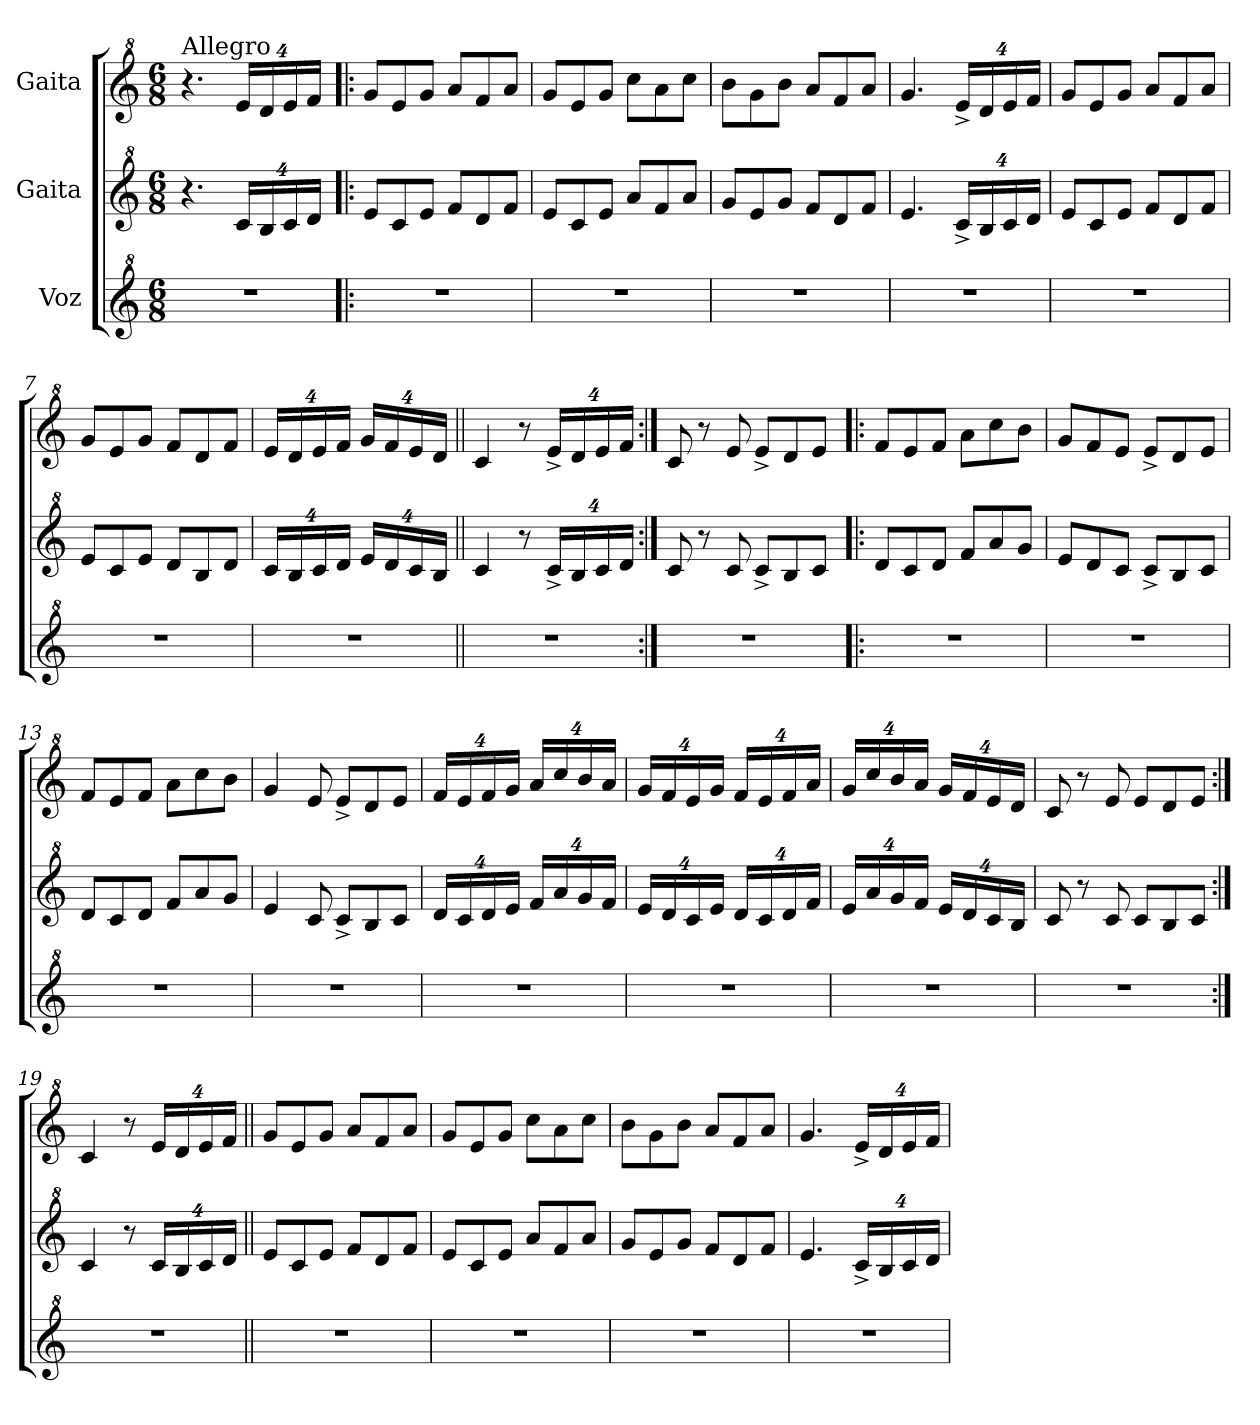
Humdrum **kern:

**kern	**kern	**kern
*part3	*part2	*part1
*staff3	*staff2	*staff1
*I"Voz	*I"Gaita	*I"Gaita
*clefG^2	*clefG^2	*clefG^2
*k[]	*k[]	*k[]
*C:	*C:	*C:
*M6/8	*M6/8	*M6/8
=1	=1	=1
!	!	!LO:TX:a:t=Allegro
2.r	4.r	4.r
*	*Xbrackettup	*Xbrackettup
.	32%3cc/L	32%3ee/L
.	32%3b/	32%3dd/
.	32%3cc/	32%3ee/
.	32%3dd/J	32%3ff/J
=2!|:	=2!|:	=2!|:
2.r	8ee/L	8gg/L
.	8cc/	8ee/
.	8ee/J	8gg/J
.	8ff/L	8aa/L
.	8dd/	8ff/
.	8ff/J	8aa/J
=3	=3	=3
2.r	8ee/L	8gg/L
.	8cc/	8ee/
.	8ee/J	8gg/J
.	8aa/L	8ccc\L
.	8ff/	8aa\
.	8aa/J	8ccc\J
=4	=4	=4
2.r	8gg/L	8bb\L
.	8ee/	8gg\
.	8gg/J	8bb\J
.	8ff/L	8aa/L
.	8dd/	8ff/
.	8ff/J	8aa/J
=5	=5	=5
2.r	4.ee/	4.gg/
.	32%3cc^/L	32%3ee^/L
.	32%3b/	32%3dd/
.	32%3cc/	32%3ee/
.	32%3dd/J	32%3ff/J
=6	=6	=6
2.r	8ee/L	8gg/L
.	8cc/	8ee/
.	8ee/J	8gg/J
.	8ff/L	8aa/L
.	8dd/	8ff/
.	8ff/J	8aa/J
!!LO:LB:g=z
=7	=7	=7
2.r	8ee/L	8gg/L
.	8cc/	8ee/
.	8ee/J	8gg/J
.	8dd/L	8ff/L
.	8b/	8dd/
.	8dd/J	8ff/J
=8	=8	=8
2.r	32%3cc/L	32%3ee/L
.	32%3b/	32%3dd/
.	32%3cc/	32%3ee/
.	32%3dd/J	32%3ff/J
.	32%3ee/L	32%3gg/L
.	32%3dd/	32%3ff/
.	32%3cc/	32%3ee/
.	32%3b/J	32%3dd/J
=9||	=9||	=9||
2.r	4cc/	4cc/
.	8r	8r
.	32%3cc^/L	32%3ee^/L
.	32%3b/	32%3dd/
.	32%3cc/	32%3ee/
.	32%3dd/J	32%3ff/J
=10:|!	=10:|!	=10:|!
2.r	8cc/	8cc/
.	8r	8r
.	8cc/	8ee/
.	8cc^/L	8ee^/L
.	8b/	8dd/
.	8cc/J	8ee/J
=11!|:	=11!|:	=11!|:
2.r	8dd/L	8ff/L
.	8cc/	8ee/
.	8dd/J	8ff/J
.	8ff/L	8aa\L
.	8aa/	8ccc\
.	8gg/J	8bb\J
=12	=12	=12
2.r	8ee/L	8gg/L
.	8dd/	8ff/
.	8cc/J	8ee/J
.	8cc^/L	8ee^/L
.	8b/	8dd/
.	8cc/J	8ee/J
!!LO:LB:g=z
=13	=13	=13
2.r	8dd/L	8ff/L
.	8cc/	8ee/
.	8dd/J	8ff/J
.	8ff/L	8aa\L
.	8aa/	8ccc\
.	8gg/J	8bb\J
=14	=14	=14
2.r	4ee/	4gg/
.	8cc/	8ee/
.	8cc^/L	8ee^/L
.	8b/	8dd/
.	8cc/J	8ee/J
=15	=15	=15
2.r	32%3dd/L	32%3ff/L
.	32%3cc/	32%3ee/
.	32%3dd/	32%3ff/
.	32%3ee/J	32%3gg/J
.	32%3ff/L	32%3aa/L
.	32%3aa/	32%3ccc/
.	32%3gg/	32%3bb/
.	32%3ff/J	32%3aa/J
=16	=16	=16
2.r	32%3ee/L	32%3gg/L
.	32%3dd/	32%3ff/
.	32%3cc/	32%3ee/
.	32%3ee/J	32%3gg/J
.	32%3dd/L	32%3ff/L
.	32%3cc/	32%3ee/
.	32%3dd/	32%3ff/
.	32%3ff/J	32%3aa/J
=17	=17	=17
2.r	32%3ee/L	32%3gg/L
.	32%3aa/	32%3ccc/
.	32%3gg/	32%3bb/
.	32%3ff/J	32%3aa/J
.	32%3ee/L	32%3gg/L
.	32%3dd/	32%3ff/
.	32%3cc/	32%3ee/
.	32%3b/J	32%3dd/J
!!LO:PB:g=z
=18	=18	=18
2.r	8cc/	8cc/
.	8r	8r
.	8cc/	8ee/
.	8cc/L	8ee/L
.	8b/	8dd/
.	8cc/J	8ee/J
=19:|!	=19:|!	=19:|!
2.r	4cc/	4cc/
.	8r	8r
.	32%3cc/L	32%3ee/L
.	32%3b/	32%3dd/
.	32%3cc/	32%3ee/
.	32%3dd/J	32%3ff/J
=20||	=20||	=20||
2.r	8ee/L	8gg/L
.	8cc/	8ee/
.	8ee/J	8gg/J
.	8ff/L	8aa/L
.	8dd/	8ff/
.	8ff/J	8aa/J
=21	=21	=21
2.r	8ee/L	8gg/L
.	8cc/	8ee/
.	8ee/J	8gg/J
.	8aa/L	8ccc\L
.	8ff/	8aa\
.	8aa/J	8ccc\J
=22	=22	=22
2.r	8gg/L	8bb\L
.	8ee/	8gg\
.	8gg/J	8bb\J
.	8ff/L	8aa/L
.	8dd/	8ff/
.	8ff/J	8aa/J
=23	=23	=23
2.r	4.ee/	4.gg/
.	32%3cc^/L	32%3ee^/L
.	32%3b/	32%3dd/
.	32%3cc/	32%3ee/
.	32%3dd/J	32%3ff/J
=	=	=
*-	*-	*-
